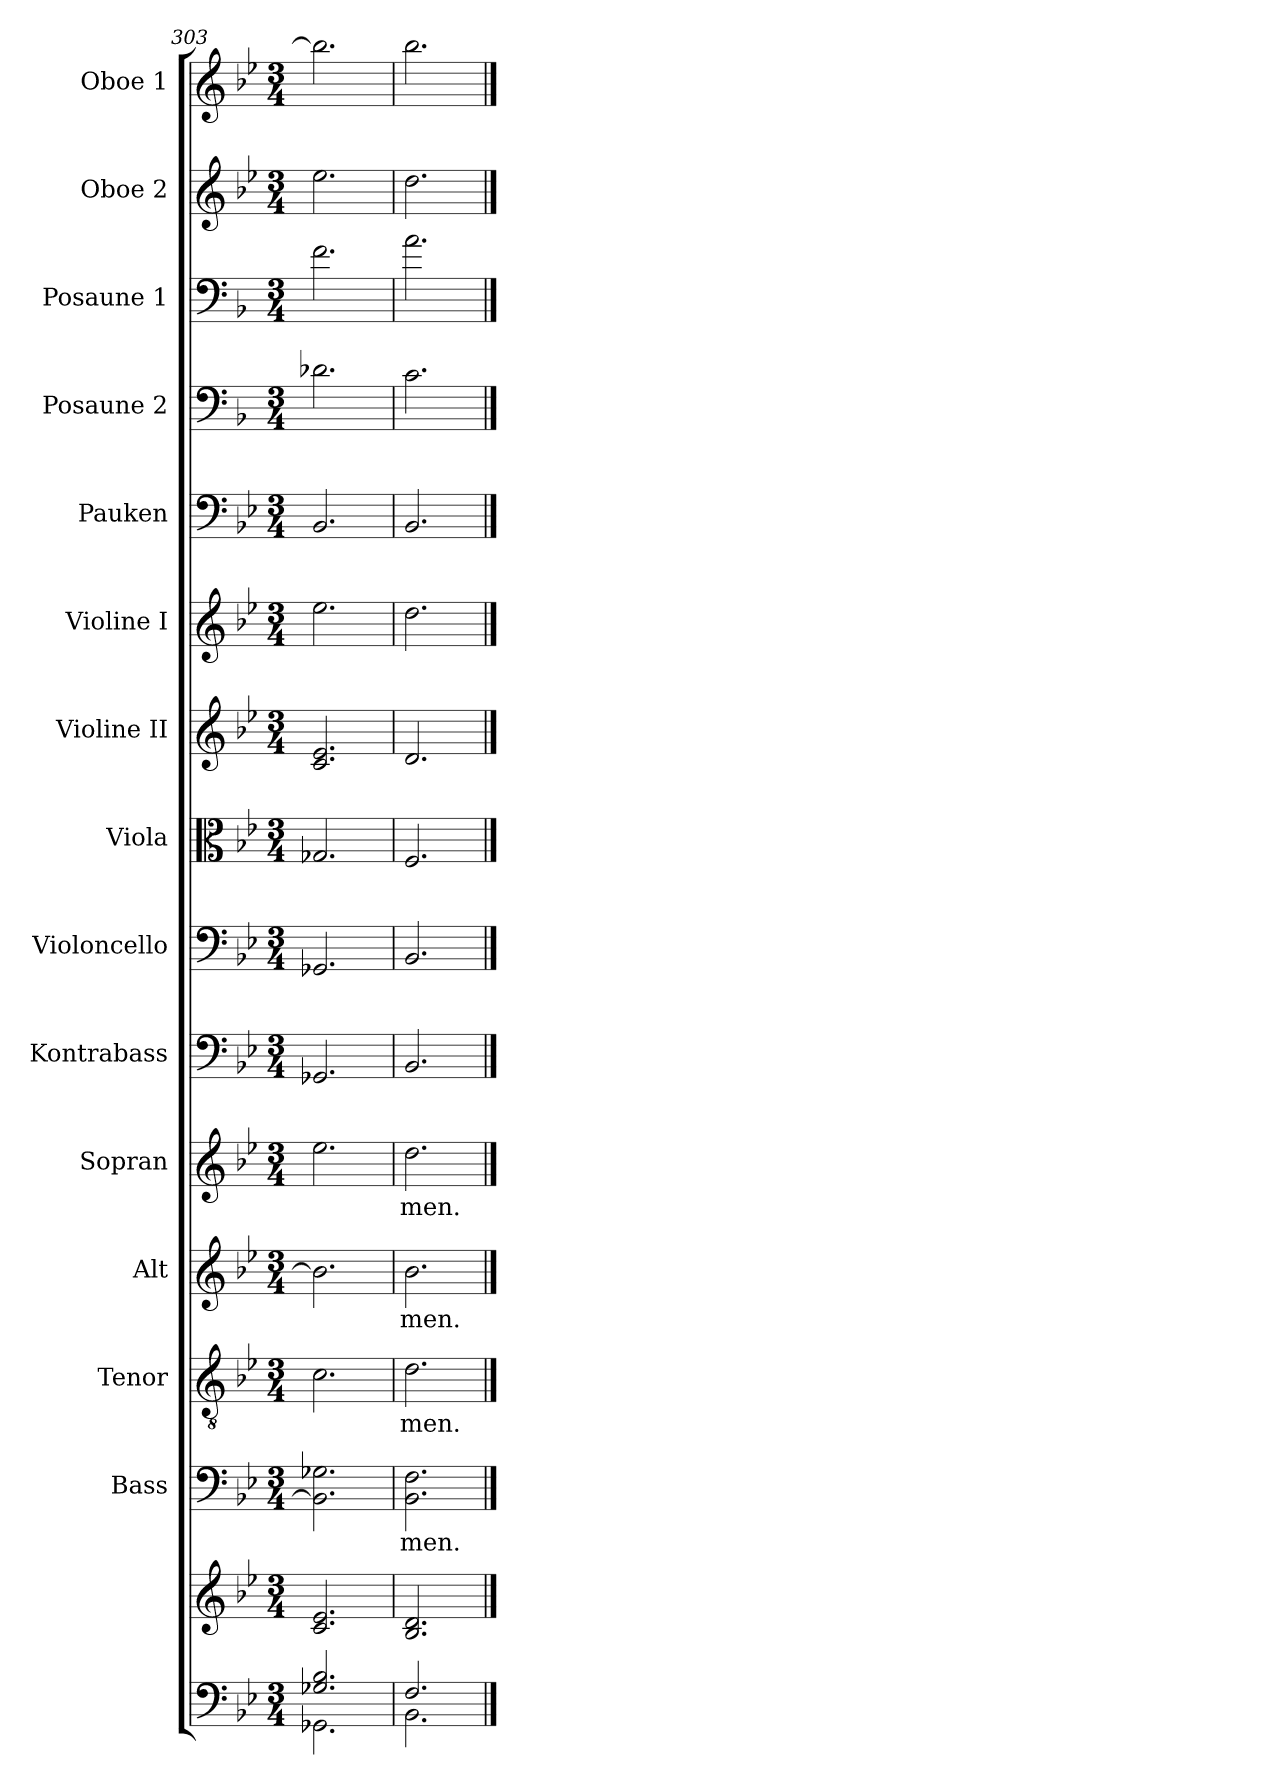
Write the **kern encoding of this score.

**kern	**kern	**kern	**text	**kern	**text	**kern	**text	**kern	**text	**kern	**kern	**kern	**kern	**kern	**kern	**kern	**kern	**kern	**kern
*part15	*part15	*part14	*part14	*part13	*part13	*part12	*part12	*part11	*part11	*part10	*part9	*part8	*part7	*part6	*part5	*part4	*part3	*part2	*part1
*staff16	*staff15	*staff14	*staff14	*staff13	*staff13	*staff12	*staff12	*staff11	*staff11	*staff10	*staff9	*staff8	*staff7	*staff6	*staff5	*staff4	*staff3	*staff2	*staff1
*	*	*I"Bass	*	*I"Tenor	*	*I"Alt	*	*I"Sopran	*	*I"Kontrabass	*I"Violoncello	*I"Viola	*I"Violine II	*I"Violine I	*I"Pauken	*I"Posaune 2	*I"Posaune 1	*I"Oboe 2	*I"Oboe 1
*	*	*I'B.	*	*I'T.	*	*I'A.	*	*I'S.	*	*I'Kb.	*I'Vc.	*I'Vla.	*I'Vl. II	*I'Vl. I	*I'Pk.	*I'Pos. 2	*I'Pos. 1	*I'Ob. 2	*I'Ob. 1
*clefF4	*clefG2	*clefF4	*	*clefGv2	*	*clefG2	*	*clefG2	*	*clefF4	*clefF4	*clefC3	*clefG2	*clefG2	*clefF4	*clefF4	*clefF4	*clefG2	*clefG2
*	*	*	*	*	*	*	*	*	*	*ITrd7c12	*	*	*	*	*	*ITrd4c7	*ITrd4c7	*	*
*k[b-e-]	*k[b-e-]	*k[b-e-]	*	*k[b-e-]	*	*k[b-e-]	*	*k[b-e-]	*	*k[b-e-]	*k[b-e-]	*k[b-e-]	*k[b-e-]	*k[b-e-]	*k[b-e-]	*k[b-e-]	*k[b-e-]	*k[b-e-]	*k[b-e-]
*B-:	*B-:	*B-:	*	*B-:	*	*B-:	*	*B-:	*	*B-:	*B-:	*B-:	*B-:	*B-:	*B-:	*B-:	*B-:	*B-:	*B-:
*M3/4	*M3/4	*M3/4	*	*M3/4	*	*M3/4	*	*M3/4	*	*M3/4	*M3/4	*M3/4	*M3/4	*M3/4	*M3/4	*M3/4	*M3/4	*M3/4	*M3/4
=303	=303	=303	=303	=303	=303	=303	=303	=303	=303	=303	=303	=303	=303	=303	=303	=303	=303	=303	=303
*^	*	*	*	*	*	*	*	*	*	*	*	*	*	*	*	*	*	*	*
2.G-X/ 2.B-/	2.GG-X\	2.c/ 2.e-/	2.BB-\] 2.G-X\	.	2.c\	.	2.b-\]	.	2.ee-\	.	2.GGG-X/	2.GG-X/	2.G-X/	2.c/ 2.e-/	2.ee-\	2.BB-/	2.G-X\	2.B-\	2.ee-\	2.bb-\]
=304	=304	=304	=304	=304	=304	=304	=304	=304	=304	=304	=304	=304	=304	=304	=304	=304	=304	=304	=304	=304
!	!	!	!	!LO:LY:b	!	!LO:LY:b	!	!LO:LY:b	!	!LO:LY:b	!	!	!	!	!	!	!	!	!	!
2.F/	2.BB-\	2.B-/ 2.d/	2.BB-\ 2.F\	-men.	2.d\	-men.	2.b-\	-men.	2.dd\	-men.	2.BBB-/	2.BB-/	2.F/	2.d/	2.dd\	2.BB-/	2.F\	2.d\	2.dd\	2.bb-\
*v	*v	*	*	*	*	*	*	*	*	*	*	*	*	*	*	*	*	*	*	*
==	==	==	==	==	==	==	==	==	==	==	==	==	==	==	==	==	==	==	==
*-	*-	*-	*-	*-	*-	*-	*-	*-	*-	*-	*-	*-	*-	*-	*-	*-	*-	*-	*-
